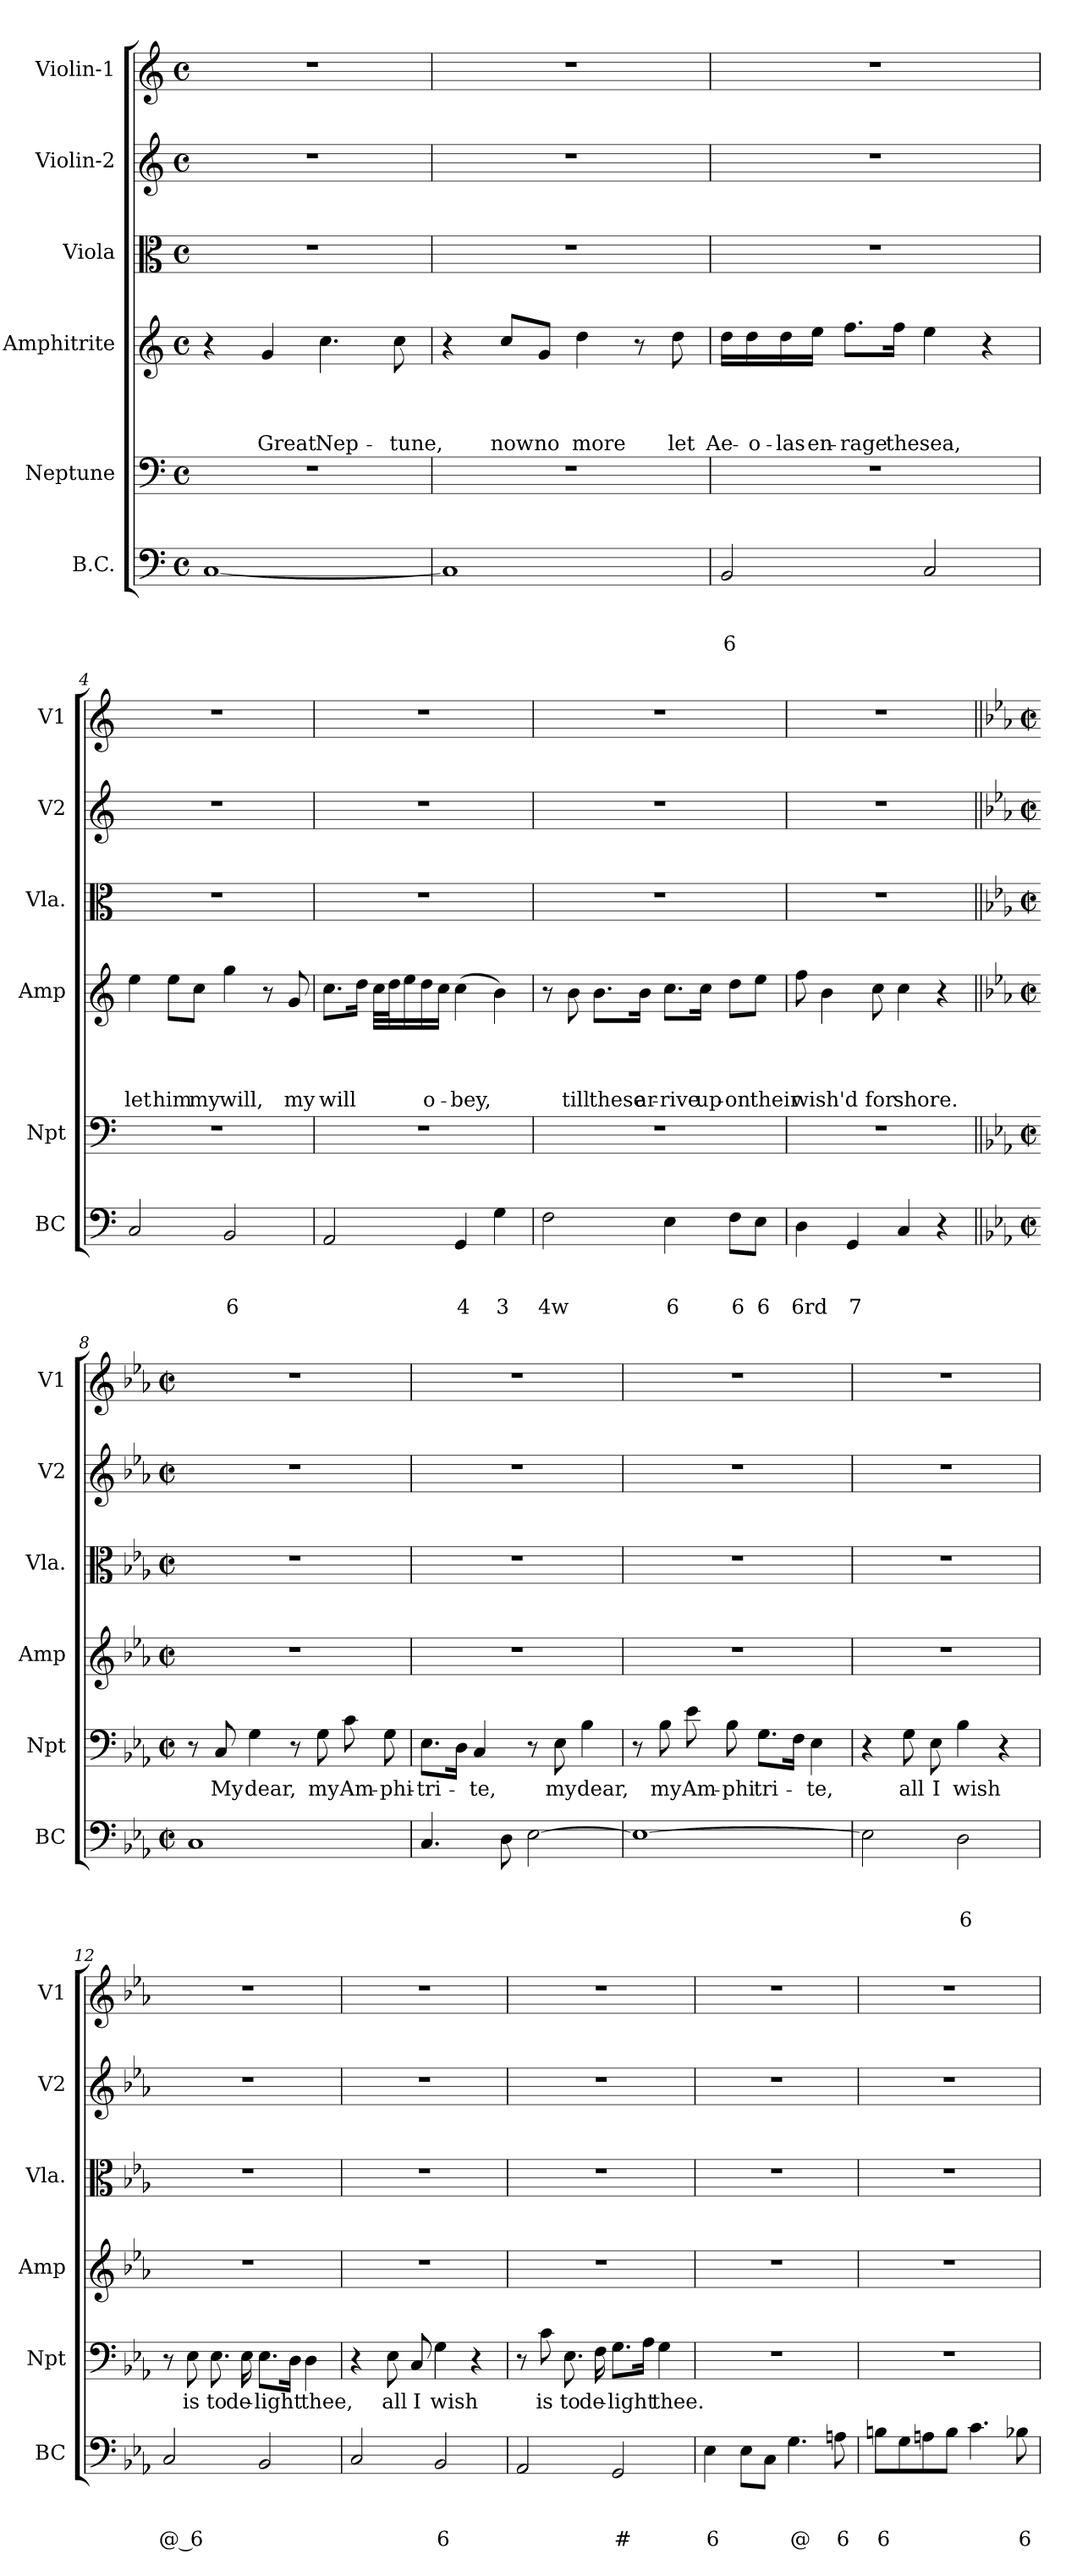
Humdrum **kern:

**kern	**text	**text	**text	**kern	**text	**kern	**text	**text	**text	**text	**kern	**kern	**kern
*part6	*part6	*part6	*part6	*part5	*part5	*part4	*part4	*part4	*part4	*part4	*part3	*part2	*part1
*staff6	*staff6	*staff6	*staff6	*staff5	*staff5	*staff4	*staff4	*staff4	*staff4	*staff4	*staff3	*staff2	*staff1
*I"B.C.	*	*	*	*I"Neptune	*	*I"Amphitrite	*	*	*	*	*I"Viola	*I"Violin-2	*I"Violin-1
*I'BC	*	*	*	*I'Npt	*	*I'Amp	*	*	*	*	*I'Vla.	*I'V2	*I'V1
*clefF4	*	*	*	*clefF4	*	*clefG2	*	*	*	*	*clefC3	*clefG2	*clefG2
*k[]	*	*	*	*k[]	*	*k[]	*	*	*	*	*k[]	*k[]	*k[]
*C:	*	*	*	*C:	*	*C:	*	*	*	*	*C:	*C:	*C:
*M4/4	*	*	*	*M4/4	*	*M4/4	*	*	*	*	*M4/4	*M4/4	*M4/4
*met(c)	*	*	*	*met(c)	*	*met(c)	*	*	*	*	*met(c)	*met(c)	*met(c)
=1	=1	=1	=1	=1	=1	=1	=1	=1	=1	=1	=1	=1	=1
[1C	.	.	.	1r	.	4r	.	.	.	.	1r	1r	1r
!	!	!	!	!	!	!	!	!	!	!LO:LY:b	!	!	!
.	.	.	.	.	.	4g/	.	.	.	Great	.	.	.
!	!	!	!	!	!	!	!	!	!	!LO:LY:b	!	!	!
.	.	.	.	.	.	4.cc\	.	.	.	Nep-	.	.	.
!	!	!	!	!	!	!	!	!	!	!LO:LY:b	!	!	!
.	.	.	.	.	.	8cc\	.	.	.	-tune,	.	.	.
=2	=2	=2	=2	=2	=2	=2	=2	=2	=2	=2	=2	=2	=2
1C]	.	.	.	1r	.	4r	.	.	.	.	1r	1r	1r
!	!	!	!	!	!	!	!	!	!	!LO:LY:b	!	!	!
.	.	.	.	.	.	8cc/L	.	.	.	now	.	.	.
!	!	!	!	!	!	!	!	!	!	!LO:LY:b	!	!	!
.	.	.	.	.	.	8g/J	.	.	.	no	.	.	.
!	!	!	!	!	!	!	!	!	!	!LO:LY:b	!	!	!
.	.	.	.	.	.	4dd\	.	.	.	more	.	.	.
.	.	.	.	.	.	8r	.	.	.	.	.	.	.
!	!	!	!	!	!	!	!	!	!	!LO:LY:b	!	!	!
.	.	.	.	.	.	8dd\	.	.	.	let	.	.	.
=3	=3	=3	=3	=3	=3	=3	=3	=3	=3	=3	=3	=3	=3
!	!	!	!LO:LY:b	!	!	!	!	!	!	!LO:LY:b	!	!	!
2BB/	.	.	6	1r	.	16dd\LL	.	.	.	Ae-	1r	1r	1r
!	!	!	!	!	!	!	!	!	!	!LO:LY:b	!	!	!
.	.	.	.	.	.	16dd\	.	.	.	-o-	.	.	.
!	!	!	!	!	!	!	!	!	!	!LO:LY:b	!	!	!
.	.	.	.	.	.	16dd\	.	.	.	-las	.	.	.
!	!	!	!	!	!	!	!	!	!	!LO:LY:b	!	!	!
.	.	.	.	.	.	16ee\JJ	.	.	.	en-	.	.	.
!	!	!	!	!	!	!	!	!	!	!LO:LY:b	!	!	!
.	.	.	.	.	.	8.ff\L	.	.	.	-rage	.	.	.
!	!	!	!	!	!	!	!	!	!	!LO:LY:b	!	!	!
.	.	.	.	.	.	16ff\Jk	.	.	.	the	.	.	.
!	!	!	!	!	!	!	!	!	!	!LO:LY:b	!	!	!
2C/	.	.	.	.	.	4ee\	.	.	.	sea,	.	.	.
.	.	.	.	.	.	4r	.	.	.	.	.	.	.
=4	=4	=4	=4	=4	=4	=4	=4	=4	=4	=4	=4	=4	=4
!	!	!	!	!	!	!	!	!	!	!LO:LY:b	!	!	!
2C/	.	.	.	1r	.	4ee\	.	.	.	let	1r	1r	1r
!	!	!	!	!	!	!	!	!	!	!LO:LY:b	!	!	!
.	.	.	.	.	.	8ee\L	.	.	.	him	.	.	.
!	!	!	!	!	!	!	!	!	!	!LO:LY:b	!	!	!
.	.	.	.	.	.	8cc\J	.	.	.	my	.	.	.
!	!	!	!LO:LY:b	!	!	!	!	!	!	!LO:LY:b	!	!	!
2BB/	.	.	6	.	.	4gg\	.	.	.	will,	.	.	.
.	.	.	.	.	.	8r	.	.	.	.	.	.	.
!	!	!	!	!	!	!	!	!	!	!LO:LY:b	!	!	!
.	.	.	.	.	.	8g/	.	.	.	my	.	.	.
!!LO:LB:g=z
=5	=5	=5	=5	=5	=5	=5	=5	=5	=5	=5	=5	=5	=5
!	!	!	!	!	!	!	!	!	!	!LO:LY:b	!	!	!
2AA/	.	.	.	1r	.	8.cc\L	.	.	.	will	1r	1r	1r
.	.	.	.	.	.	16dd\Jk	.	.	.	.	.	.	.
.	.	.	.	.	.	32cc\LLL	.	.	.	.	.	.	.
.	.	.	.	.	.	32dd\J	.	.	.	.	.	.	.
.	.	.	.	.	.	16ee\	.	.	.	.	.	.	.
!	!	!	!	!	!	!	!	!	!	!LO:LY:b	!	!	!
.	.	.	.	.	.	16dd\	.	.	.	o-	.	.	.
.	.	.	.	.	.	16cc\JJ	.	.	.	.	.	.	.
!	!	!	!LO:LY:b	!	!	!	!	!	!	!LO:LY:b	!	!	!
4GG/	.	.	4	.	.	(>4cc\	.	.	.	-bey,	.	.	.
!	!	!	!LO:LY:b	!	!	!	!	!	!	!	!	!	!
4G\	.	.	3	.	.	4b\)	.	.	.	.	.	.	.
=6	=6	=6	=6	=6	=6	=6	=6	=6	=6	=6	=6	=6	=6
!	!	!	!LO:LY:b	!	!	!	!	!	!	!	!	!	!
2F\	.	.	4w	1r	.	8r	.	.	.	.	1r	1r	1r
!	!	!	!	!	!	!	!	!	!	!LO:LY:b	!	!	!
.	.	.	.	.	.	8b\	.	.	.	till	.	.	.
!	!	!	!	!	!	!	!	!	!	!LO:LY:b	!	!	!
.	.	.	.	.	.	8.b\L	.	.	.	these	.	.	.
!	!	!	!	!	!	!	!	!	!	!LO:LY:b	!	!	!
.	.	.	.	.	.	16b\Jk	.	.	.	ar-	.	.	.
!	!	!	!LO:LY:b	!	!	!	!	!	!	!LO:LY:b	!	!	!
4E\	.	.	6	.	.	8.cc\L	.	.	.	-rive	.	.	.
!	!	!	!	!	!	!	!	!	!	!LO:LY:b	!	!	!
.	.	.	.	.	.	16cc\Jk	.	.	.	up-	.	.	.
!	!	!	!LO:LY:b	!	!	!	!	!	!	!LO:LY:b	!	!	!
8F\L	.	.	6	.	.	8dd\L	.	.	.	-on	.	.	.
!	!	!	!LO:LY:b	!	!	!	!	!	!	!LO:LY:b	!	!	!
8E\J	.	.	6	.	.	8ee\J	.	.	.	their	.	.	.
=7	=7	=7	=7	=7	=7	=7	=7	=7	=7	=7	=7	=7	=7
!	!	!	!LO:LY:b	!	!	!	!	!	!	!LO:LY:b	!	!	!
4D\	.	.	6rd	1r	.	8ff\	.	.	.	wish'd	1r	1r	1r
.	.	.	.	.	.	4b\	.	.	.	.	.	.	.
!	!	!	!LO:LY:b	!	!	!	!	!	!	!	!	!	!
4GG/	.	.	7	.	.	.	.	.	.	.	.	.	.
!	!	!	!	!	!	!	!	!	!	!LO:LY:b	!	!	!
.	.	.	.	.	.	8cc\	.	.	.	for	.	.	.
!	!	!	!	!	!	!	!	!	!	!LO:LY:b	!	!	!
4C/	.	.	.	.	.	4cc\	.	.	.	shore.	.	.	.
4r	.	.	.	.	.	4r	.	.	.	.	.	.	.
!!LO:LB:g=z
=8||	=8||	=8||	=8||	=8||	=8||	=8||	=8||	=8||	=8||	=8||	=8||	=8||	=8||
*k[b-e-a-]	*	*	*	*k[b-e-a-]	*	*k[b-e-a-]	*	*	*	*	*k[b-e-a-]	*k[b-e-a-]	*k[b-e-a-]
*E-:	*	*	*	*E-:	*	*E-:	*	*	*	*	*E-:	*E-:	*E-:
*M2/2	*	*	*	*M2/2	*	*M2/2	*	*	*	*	*M2/2	*M2/2	*M2/2
*met(c|)	*	*	*	*met(c|)	*	*met(c|)	*	*	*	*	*met(c|)	*met(c|)	*met(c|)
1C	.	.	.	8r	.	1r	.	.	.	.	1r	1r	1r
!	!	!	!	!	!LO:LY:b	!	!	!	!	!	!	!	!
.	.	.	.	8C/	My	.	.	.	.	.	.	.	.
!	!	!	!	!	!LO:LY:b	!	!	!	!	!	!	!	!
.	.	.	.	4G\	dear,	.	.	.	.	.	.	.	.
.	.	.	.	8r	.	.	.	.	.	.	.	.	.
!	!	!	!	!	!LO:LY:b	!	!	!	!	!	!	!	!
.	.	.	.	8G\	my	.	.	.	.	.	.	.	.
!	!	!	!	!	!LO:LY:b	!	!	!	!	!	!	!	!
.	.	.	.	8c\	Am-	.	.	.	.	.	.	.	.
!	!	!	!	!	!LO:LY:b	!	!	!	!	!	!	!	!
.	.	.	.	8G\	-phi-	.	.	.	.	.	.	.	.
=9	=9	=9	=9	=9	=9	=9	=9	=9	=9	=9	=9	=9	=9
!	!	!	!	!	!LO:LY:b	!	!	!	!	!	!	!	!
4.C/	.	.	.	8.E-\L	-tri-	1r	.	.	.	.	1r	1r	1r
.	.	.	.	16D\Jk	.	.	.	.	.	.	.	.	.
!	!	!	!	!	!LO:LY:b	!	!	!	!	!	!	!	!
.	.	.	.	4C/	-te,	.	.	.	.	.	.	.	.
8D\	.	.	.	.	.	.	.	.	.	.	.	.	.
[2E-\	.	.	.	8r	.	.	.	.	.	.	.	.	.
!	!	!	!	!	!LO:LY:b	!	!	!	!	!	!	!	!
.	.	.	.	8E-\	my	.	.	.	.	.	.	.	.
!	!	!	!	!	!LO:LY:b	!	!	!	!	!	!	!	!
.	.	.	.	4B-\	dear,	.	.	.	.	.	.	.	.
=10	=10	=10	=10	=10	=10	=10	=10	=10	=10	=10	=10	=10	=10
1E-_	.	.	.	8r	.	1r	.	.	.	.	1r	1r	1r
!	!	!	!	!	!LO:LY:b	!	!	!	!	!	!	!	!
.	.	.	.	8B-\	my	.	.	.	.	.	.	.	.
!	!	!	!	!	!LO:LY:b	!	!	!	!	!	!	!	!
.	.	.	.	8e-\	Am-	.	.	.	.	.	.	.	.
!	!	!	!	!	!LO:LY:b	!	!	!	!	!	!	!	!
.	.	.	.	8B-\	-phi	.	.	.	.	.	.	.	.
!	!	!	!	!	!LO:LY:b	!	!	!	!	!	!	!	!
.	.	.	.	8.G\L	tri-	.	.	.	.	.	.	.	.
.	.	.	.	16F\Jk	.	.	.	.	.	.	.	.	.
!	!	!	!	!	!LO:LY:b	!	!	!	!	!	!	!	!
.	.	.	.	4E-\	-te,	.	.	.	.	.	.	.	.
=11	=11	=11	=11	=11	=11	=11	=11	=11	=11	=11	=11	=11	=11
2E-\]	.	.	.	4r	.	1r	.	.	.	.	1r	1r	1r
!	!	!	!	!	!LO:LY:b	!	!	!	!	!	!	!	!
.	.	.	.	8G\	all	.	.	.	.	.	.	.	.
!	!	!	!	!	!LO:LY:b	!	!	!	!	!	!	!	!
.	.	.	.	8E-\	I	.	.	.	.	.	.	.	.
!	!	!	!LO:LY:b	!	!LO:LY:b	!	!	!	!	!	!	!	!
2D\	.	.	6	4B-\	wish	.	.	.	.	.	.	.	.
.	.	.	.	4r	.	.	.	.	.	.	.	.	.
=12	=12	=12	=12	=12	=12	=12	=12	=12	=12	=12	=12	=12	=12
!	!	!	!LO:LY:b	!	!	!	!	!	!	!	!	!	!
2C/	.	.	@ 6	8r	.	1r	.	.	.	.	1r	1r	1r
!	!	!	!	!	!LO:LY:b	!	!	!	!	!	!	!	!
.	.	.	.	8E-\	is	.	.	.	.	.	.	.	.
!	!	!	!	!	!LO:LY:b	!	!	!	!	!	!	!	!
.	.	.	.	8.E-\	to	.	.	.	.	.	.	.	.
!	!	!	!	!	!LO:LY:b	!	!	!	!	!	!	!	!
.	.	.	.	16E-\	de-	.	.	.	.	.	.	.	.
!	!	!	!	!	!LO:LY:b	!	!	!	!	!	!	!	!
2BB-/	.	.	.	8.E-\L	-light	.	.	.	.	.	.	.	.
.	.	.	.	16D\Jk	.	.	.	.	.	.	.	.	.
!	!	!	!	!	!LO:LY:b	!	!	!	!	!	!	!	!
.	.	.	.	4D\	thee,	.	.	.	.	.	.	.	.
!!LO:LB:g=z
=13	=13	=13	=13	=13	=13	=13	=13	=13	=13	=13	=13	=13	=13
2C/	.	.	.	4r	.	1r	.	.	.	.	1r	1r	1r
!	!	!	!	!	!LO:LY:b	!	!	!	!	!	!	!	!
.	.	.	.	8E-\	all	.	.	.	.	.	.	.	.
!	!	!	!	!	!LO:LY:b	!	!	!	!	!	!	!	!
.	.	.	.	8C/	I	.	.	.	.	.	.	.	.
!	!	!	!LO:LY:b	!	!LO:LY:b	!	!	!	!	!	!	!	!
2BB-/	.	.	6	4G\	wish	.	.	.	.	.	.	.	.
.	.	.	.	4r	.	.	.	.	.	.	.	.	.
=14	=14	=14	=14	=14	=14	=14	=14	=14	=14	=14	=14	=14	=14
*^	*	*	*	*	*	*	*	*	*	*	*	*	*
2AA-/	4ryy	.	.	.	8r	.	1r	.	.	.	.	1r	1r	1r
!	!	!	!	!	!	!LO:LY:b	!	!	!	!	!	!	!	!
.	.	.	.	.	8c\	is	.	.	.	.	.	.	.	.
!	!	!	!	!	!	!LO:LY:b	!	!	!	!	!	!	!	!
.	4ryy	.	.	.	8.E-\	to	.	.	.	.	.	.	.	.
!	!	!	!	!	!	!LO:LY:b	!	!	!	!	!	!	!	!
.	.	.	.	.	16F\	de-	.	.	.	.	.	.	.	.
!	!	!	!	!LO:LY:b	!	!LO:LY:b	!	!	!	!	!	!	!	!
2GG/	2ryy	.	.	#	8.G\L	-light	.	.	.	.	.	.	.	.
.	.	.	.	.	16A-\Jk	.	.	.	.	.	.	.	.	.
!	!	!	!	!	!	!LO:LY:b	!	!	!	!	!	!	!	!
.	.	.	.	.	4G\	thee.	.	.	.	.	.	.	.	.
*v	*v	*	*	*	*	*	*	*	*	*	*	*	*	*
=15	=15	=15	=15	=15	=15	=15	=15	=15	=15	=15	=15	=15	=15
!	!	!	!LO:LY:b	!	!	!	!	!	!	!	!	!	!
4E-\	.	.	6	1r	.	1r	.	.	.	.	1r	1r	1r
8E-\L	.	.	.	.	.	.	.	.	.	.	.	.	.
8C\J	.	.	.	.	.	.	.	.	.	.	.	.	.
!	!	!	!LO:LY:b	!	!	!	!	!	!	!	!	!	!
4.G\	.	.	@	.	.	.	.	.	.	.	.	.	.
!	!	!	!LO:LY:b	!	!	!	!	!	!	!	!	!	!
8An\	.	.	6	.	.	.	.	.	.	.	.	.	.
=16	=16	=16	=16	=16	=16	=16	=16	=16	=16	=16	=16	=16	=16
!	!	!	!LO:LY:b	!	!	!	!	!	!	!	!	!	!
8Bn\L	.	.	6	1r	.	1r	.	.	.	.	1r	1r	1r
8G\	.	.	.	.	.	.	.	.	.	.	.	.	.
8An\	.	.	.	.	.	.	.	.	.	.	.	.	.
8B\J	.	.	.	.	.	.	.	.	.	.	.	.	.
4.c\	.	.	.	.	.	.	.	.	.	.	.	.	.
!	!	!	!LO:LY:b	!	!	!	!	!	!	!	!	!	!
8B-X\	.	.	6	.	.	.	.	.	.	.	.	.	.
=	=	=	=	=	=	=	=	=	=	=	=	=	=
*-	*-	*-	*-	*-	*-	*-	*-	*-	*-	*-	*-	*-	*-
